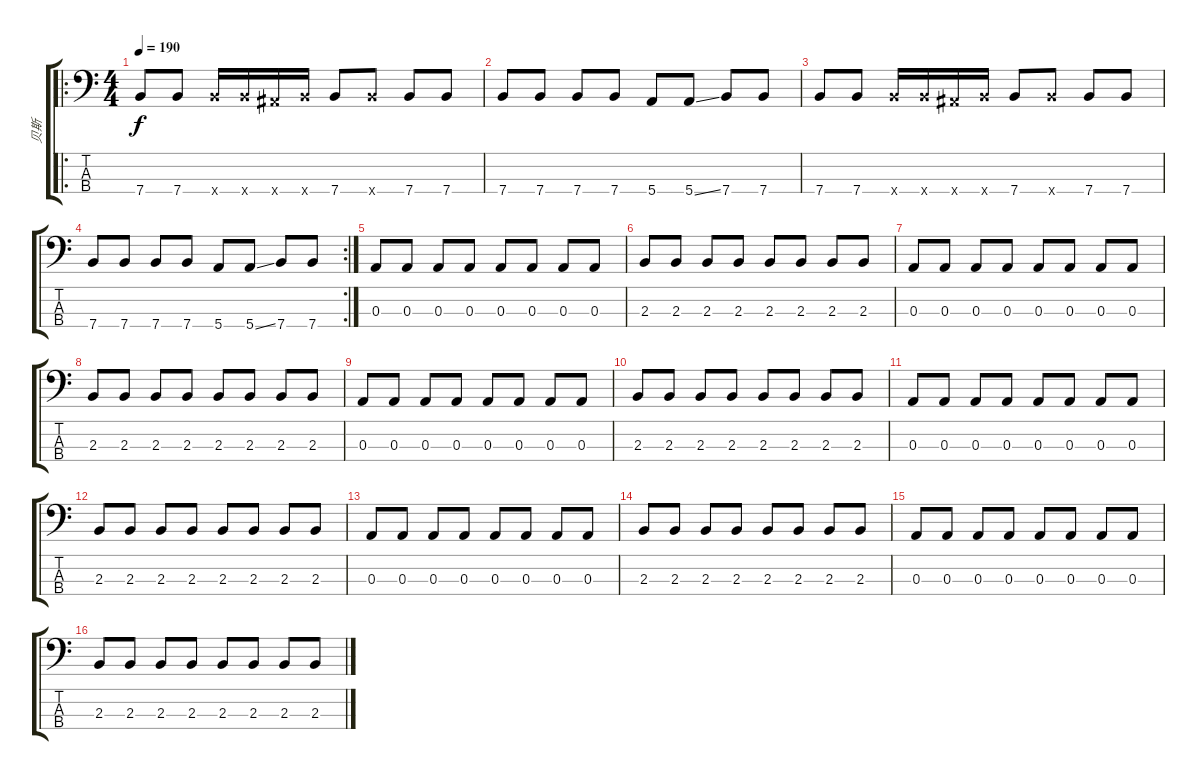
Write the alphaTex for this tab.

\track ("贝斯" "贝斯") {instrument electricbassfinger}
\staff {score tabs}
\tuning (G2 D2 A1 E1) {hide}
\ro
\ts (4 4)
\tempo 190
\clef f4
\ks c
7.4.8{dy f} 7.4.8 7.4{x}.16 7.4{x}.16 6.4{x}.16 7.4{x}.16 7.4.8 7.4{x}.8 7.4.8 7.4.8 |
7.4.8 7.4.8 7.4.8 7.4.8 5.4.8 5.4{ss}.8 7.4.8 7.4.8 |
7.4.8 7.4.8 7.4{x}.16 7.4{x}.16 6.4{x}.16 7.4{x}.16 7.4.8 7.4{x}.8 7.4.8 7.4.8 |
\rc 2
7.4.8 7.4.8 7.4.8 7.4.8 5.4.8 5.4{ss}.8 7.4.8 7.4.8 |
0.3.8 0.3.8 0.3.8 0.3.8 0.3.8 0.3.8 0.3.8 0.3.8 |
2.3.8 2.3.8 2.3.8 2.3.8 2.3.8 2.3.8 2.3.8 2.3.8 |
0.3.8 0.3.8 0.3.8 0.3.8 0.3.8 0.3.8 0.3.8 0.3.8 |
2.3.8 2.3.8 2.3.8 2.3.8 2.3.8 2.3.8 2.3.8 2.3.8 |
0.3.8 0.3.8 0.3.8 0.3.8 0.3.8 0.3.8 0.3.8 0.3.8 |
2.3.8 2.3.8 2.3.8 2.3.8 2.3.8 2.3.8 2.3.8 2.3.8 |
0.3.8 0.3.8 0.3.8 0.3.8 0.3.8 0.3.8 0.3.8 0.3.8 |
2.3.8 2.3.8 2.3.8 2.3.8 2.3.8 2.3.8 2.3.8 2.3.8 |
0.3.8 0.3.8 0.3.8 0.3.8 0.3.8 0.3.8 0.3.8 0.3.8 |
2.3.8 2.3.8 2.3.8 2.3.8 2.3.8 2.3.8 2.3.8 2.3.8 |
0.3.8 0.3.8 0.3.8 0.3.8 0.3.8 0.3.8 0.3.8 0.3.8 |
2.3.8 2.3.8 2.3.8 2.3.8 2.3.8 2.3.8 2.3.8 2.3.8
